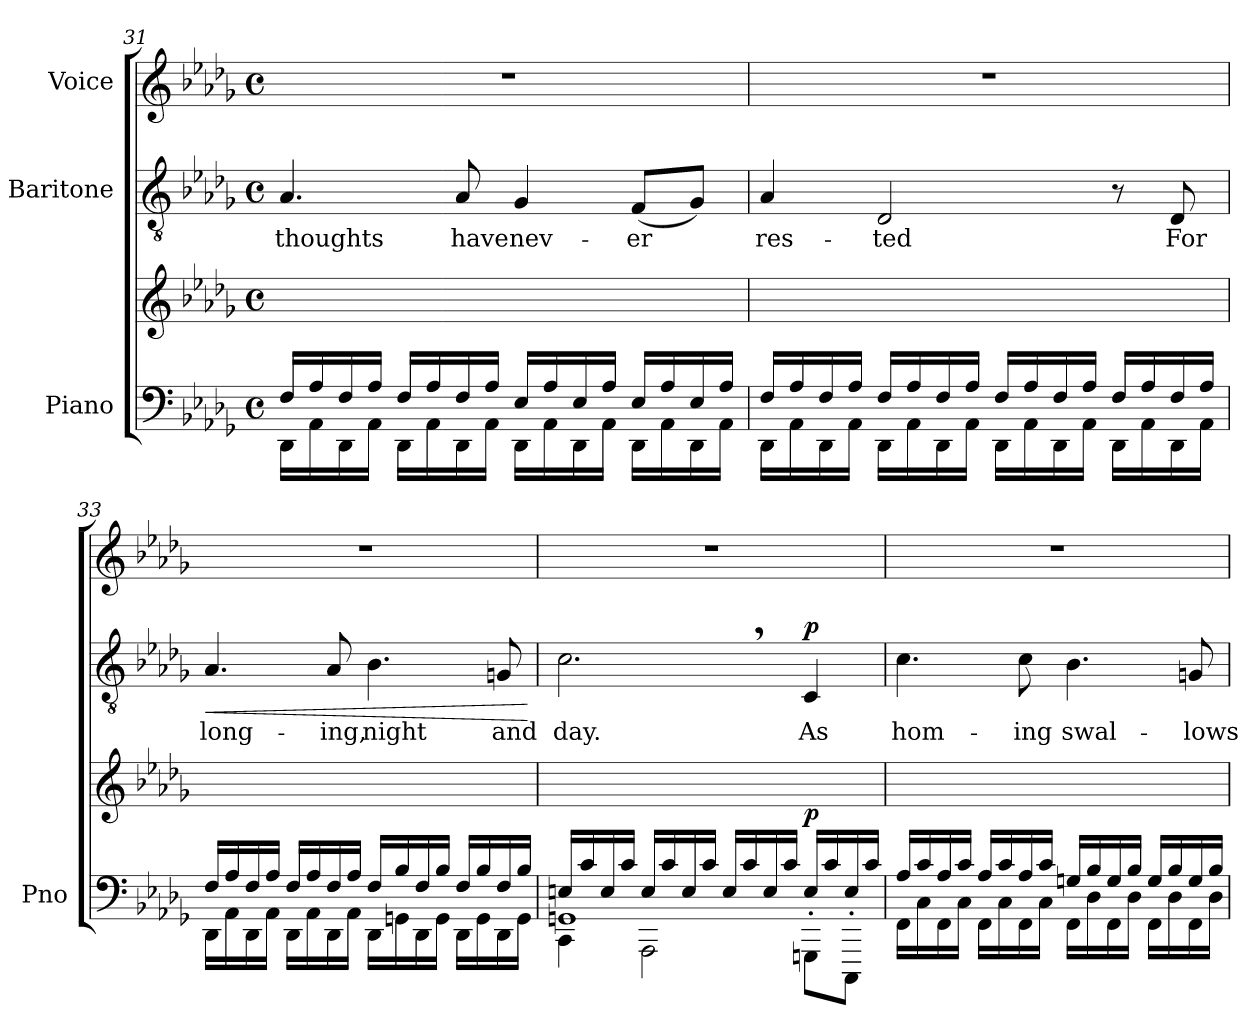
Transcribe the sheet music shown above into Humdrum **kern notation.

**kern	**kern	**dynam	**kern	**text	**dynam	**kern
*part3	*part3	*part3	*part2	*part2	*part2	*part1
*staff4	*staff3	*staff3/4	*staff2	*staff2	*staff2	*staff1
*I"Piano	*	*	*I"Baritone	*	*	*I"Voice
*I'Pno	*	*	*	*	*	*
*clefF4	*clefG2	*	*clefGv2	*	*	*clefG2
*k[b-e-a-d-g-]	*k[b-e-a-d-g-]	*	*k[b-e-a-d-g-]	*	*	*k[b-e-a-d-g-]
*M4/4	*M4/4	*	*M4/4	*	*	*M4/4
*met(c)	*met(c)	*	*met(c)	*	*	*met(c)
=31	=31	=31	=31	=31	=31	=31
*^	*	*	*	*	*	*
!	!	!	!	!	!LO:LY:b	!	!
16F/LL	16DD-\LL	1ryy	.	4.A-/	thoughts	.	1r
16A-/	16AA-\	.	.	.	.	.	.
16F/	16DD-\	.	.	.	.	.	.
16A-/JJ	16AA-\JJ	.	.	.	.	.	.
16F/LL	16DD-\LL	.	.	.	.	.	.
16A-/	16AA-\	.	.	.	.	.	.
!	!	!	!	!	!LO:LY:b	!	!
16F/	16DD-\	.	.	8A-/	have	.	.
16A-/JJ	16AA-\JJ	.	.	.	.	.	.
!	!	!	!	!	!LO:LY:b	!	!
16E-/LL	16DD-\LL	.	.	4G-/	nev-	.	.
16A-/	16AA-\	.	.	.	.	.	.
16E-/	16DD-\	.	.	.	.	.	.
16A-/JJ	16AA-\JJ	.	.	.	.	.	.
!	!	!	!	!	!LO:LY:b	!	!
16E-/LL	16DD-\LL	.	.	(<8F/L	-er	.	.
16A-/	16AA-\	.	.	.	.	.	.
16E-/	16DD-\	.	.	8G-/J)	.	.	.
16A-/JJ	16AA-\JJ	.	.	.	.	.	.
!!LO:PB:g=z
=32	=32	=32	=32	=32	=32	=32	=32
!	!	!	!	!	!LO:LY:b	!	!
16F/LL	16DD-\LL	1ryy	.	4A-/	res-	.	1r
16A-/	16AA-\	.	.	.	.	.	.
16F/	16DD-\	.	.	.	.	.	.
16A-/JJ	16AA-\JJ	.	.	.	.	.	.
!	!	!	!	!	!LO:LY:b	!	!
16F/LL	16DD-\LL	.	.	2D-/	-ted	.	.
16A-/	16AA-\	.	.	.	.	.	.
16F/	16DD-\	.	.	.	.	.	.
16A-/JJ	16AA-\JJ	.	.	.	.	.	.
16F/LL	16DD-\LL	.	.	.	.	.	.
16A-/	16AA-\	.	.	.	.	.	.
16F/	16DD-\	.	.	.	.	.	.
16A-/JJ	16AA-\JJ	.	.	.	.	.	.
16F/LL	16DD-\LL	.	.	8r	.	.	.
16A-/	16AA-\	.	.	.	.	.	.
!	!	!	!	!	!LO:LY:b	!	!
16F/	16DD-\	.	.	8D-/	For	.	.
16A-/JJ	16AA-\JJ	.	.	.	.	.	.
=33	=33	=33	=33	=33	=33	=33	=33
!	!	!	!	!	!LO:LY:b	!LO:HP:b	!
16F/LL	16DD-\LL	1ryy	.	4.A-/	long-	<	1r
16A-/	16AA-\	.	.	.	.	.	.
16F/	16DD-\	.	.	.	.	.	.
16A-/JJ	16AA-\JJ	.	.	.	.	.	.
16F/LL	16DD-\LL	.	.	.	.	.	.
16A-/	16AA-\	.	.	.	.	.	.
!	!	!	!	!	!LO:LY:b	!	!
16F/	16DD-\	.	.	8A-/	-ing,	.	.
16A-/JJ	16AA-\JJ	.	.	.	.	.	.
!	!	!	!	!	!LO:LY:b	!	!
16F/LL	16DD-\LL	.	.	4.B-\	night	.	.
16B-/	16GGn\	.	.	.	.	.	.
16F/	16DD-\	.	.	.	.	.	.
16B-/JJ	16GG\JJ	.	.	.	.	.	.
16F/LL	16DD-\LL	.	.	.	.	.	.
16B-/	16GG\	.	.	.	.	.	.
!	!	!	!	!	!LO:LY:b	!	!
16F/	16DD-\	.	.	8Gn/	and	.	.
16B-/JJ	16GG\JJ	.	.	.	.	.	.
*v	*v	*	*	*	*	*	*
.	.	.	.	.	[	.
!!LO:LB:g=z
=34	=34	=34	=34	=34	=34	=34
*^	*	*	*	*	*	*
*	*^	*	*	*	*	*	*
!	!	!	!	!	!	!LO:LY:b	!	!
16En/LL	1GGn	4CC\	2.ryy	.	2.c,\	day.	.	1r
16c/	.	.	.	.	.	.	.	.
16E/	.	.	.	.	.	.	.	.
16c/JJ	.	.	.	.	.	.	.	.
16E/LL	.	2AAA-\	.	.	.	.	.	.
16c/	.	.	.	.	.	.	.	.
16E/	.	.	.	.	.	.	.	.
16c/JJ	.	.	.	.	.	.	.	.
16E/LL	.	.	.	.	.	.	.	.
16c/	.	.	.	.	.	.	.	.
16E/	.	.	.	.	.	.	.	.
16c/JJ	.	.	.	.	.	.	.	.
!	!	!	!	!LO:DY:b	!	!LO:LY:b	!LO:DY:a	!
16E/LL	.	8GGGn'\L	4ryy	p	4C/	As	p	.
16c/	.	.	.	.	.	.	.	.
16E/	.	8CCC'\J	.	.	.	.	.	.
16c/JJ	.	.	.	.	.	.	.	.
*	*v	*v	*	*	*	*	*	*
=35	=35	=35	=35	=35	=35	=35	=35
!	!	!	!	!	!LO:LY:b	!	!
16A-/LL	16FF\LL	1ryy	.	4.c\	hom-	.	1r
16c/	16C\	.	.	.	.	.	.
16A-/	16FF\	.	.	.	.	.	.
16c/JJ	16C\JJ	.	.	.	.	.	.
16A-/LL	16FF\LL	.	.	.	.	.	.
16c/	16C\	.	.	.	.	.	.
!	!	!	!	!	!LO:LY:b	!	!
16A-/	16FF\	.	.	8c\	-ing	.	.
16c/JJ	16C\JJ	.	.	.	.	.	.
!	!	!	!	!	!LO:LY:b	!	!
16Gn/LL	16FF\LL	.	.	4.B-\	swal-	.	.
16B-/	16D-\	.	.	.	.	.	.
16G/	16FF\	.	.	.	.	.	.
16B-/JJ	16D-\JJ	.	.	.	.	.	.
16G/LL	16FF\LL	.	.	.	.	.	.
16B-/	16D-\	.	.	.	.	.	.
!	!	!	!	!	!LO:LY:b	!	!
16G/	16FF\	.	.	8Gn/	-lows	.	.
16B-/JJ	16D-\JJ	.	.	.	.	.	.
*v	*v	*	*	*	*	*	*
=	=	=	=	=	=	=
*-	*-	*-	*-	*-	*-	*-
